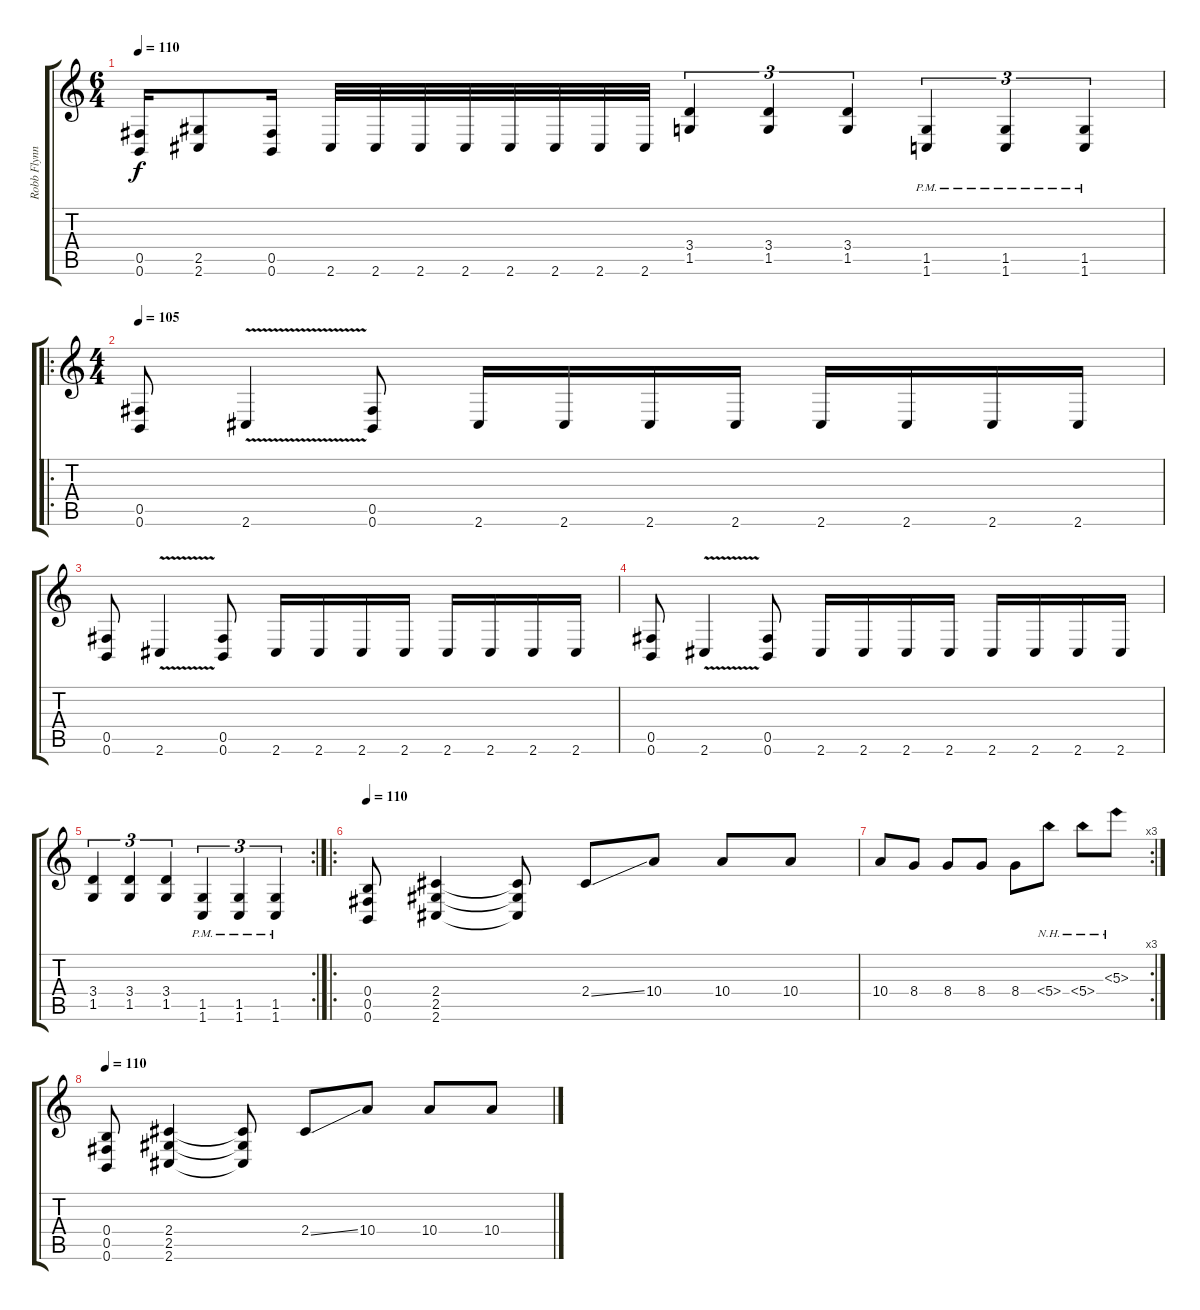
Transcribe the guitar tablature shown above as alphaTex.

\track ("Robb Flynn" "Robb Flynn") {instrument distortionguitar}
\staff {score tabs}
\tuning (Db4 Ab3 E3 B2 Gb2 B1) {hide}
\ts (6 4)
\tempo 110
\clef g2
\ks c
(0.5 0.6).16{dy f} (2.5 2.6).8 (0.5 0.6).16 2.6.32 2.6.32 2.6.32 2.6.32 2.6.32 2.6.32 2.6.32 2.6.32 (3.4 1.5).4{tu (3 2)} (3.4 1.5).4{tu (3 2)} (3.4 1.5).4{tu (3 2)} (1.5{pm} 1.6).4{tu (3 2)} (1.5{pm} 1.6).4{tu (3 2)} (1.5{pm} 1.6).4{tu (3 2)} |
\ro
\ts (4 4)
\tempo 105
(0.5 0.6).8 2.6{v}.4 (0.5 0.6).8 2.6.16 2.6.16 2.6.16 2.6.16 2.6.16 2.6.16 2.6.16 2.6.16 |
(0.5 0.6).8 2.6{v}.4 (0.5 0.6).8 2.6.16 2.6.16 2.6.16 2.6.16 2.6.16 2.6.16 2.6.16 2.6.16 |
(0.5 0.6).8 2.6{v}.4 (0.5 0.6).8 2.6.16 2.6.16 2.6.16 2.6.16 2.6.16 2.6.16 2.6.16 2.6.16 |
\rc 2
(3.4 1.5).4{tu (3 2)} (3.4 1.5).4{tu (3 2)} (3.4 1.5).4{tu (3 2)} (1.5{pm} 1.6).4{tu (3 2)} (1.5{pm} 1.6).4{tu (3 2)} (1.5{pm} 1.6).4{tu (3 2)} |
\ro
\tempo 110
(0.4 0.5 0.6).8{instrument distortionguitar} (2.4 2.5 2.6).4 (2.4{t} 2.5{t} 2.6{t}).8 2.4{ss}.8 10.4.8 10.4.8 10.4.8 |
\rc 3
10.4.8 8.4.8 8.4.8 8.4.8 8.4.8 5.4{nh}.8 5.4{nh}.8 5.3{nh}.8 |
\tempo 110
(0.4 0.5 0.6).8{instrument distortionguitar} (2.4 2.5 2.6).4 (2.4{t} 2.5{t} 2.6{t}).8 2.4{ss}.8 10.4.8 10.4.8 10.4.8
